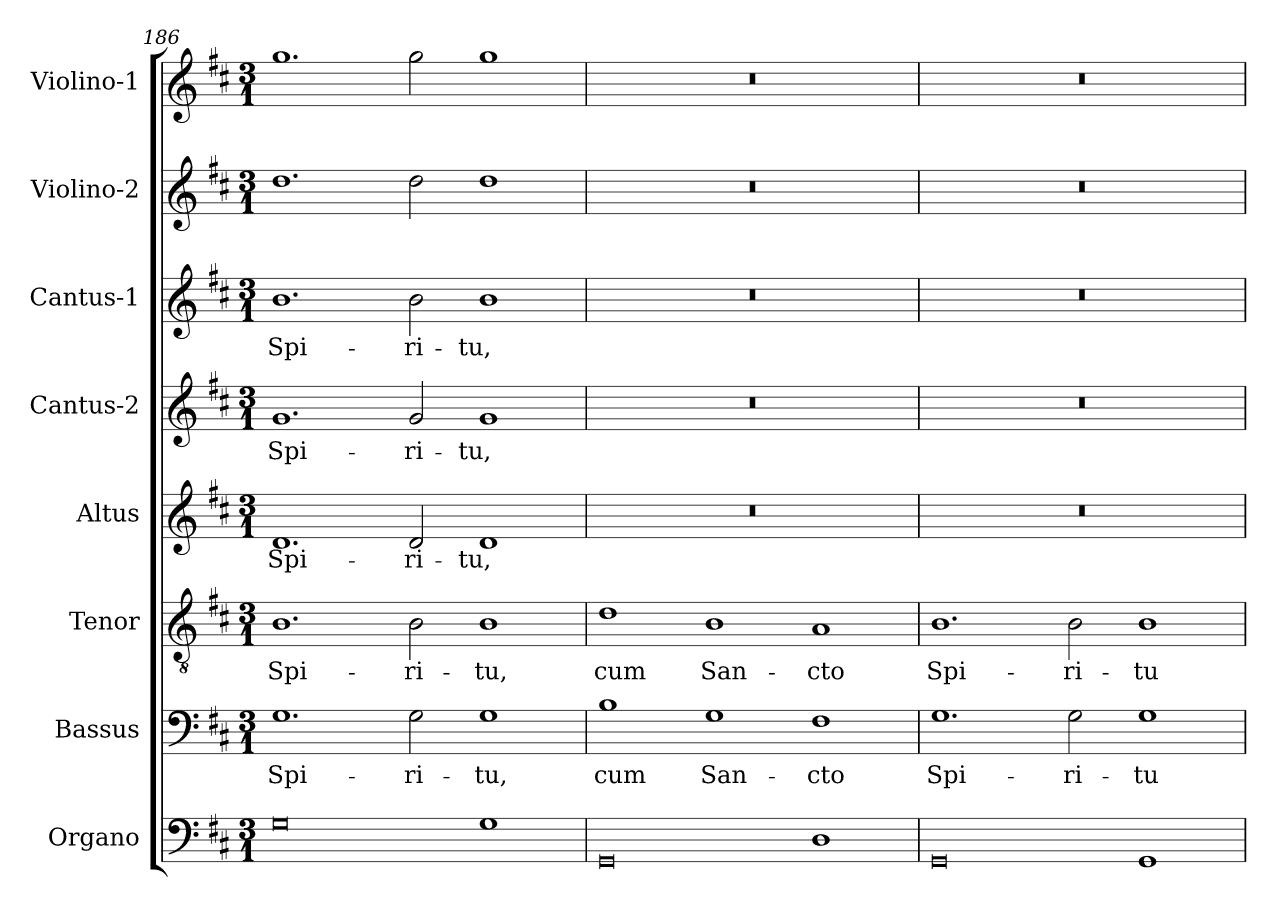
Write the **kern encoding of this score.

**kern	**kern	**text	**kern	**text	**kern	**text	**kern	**text	**kern	**text	**kern	**kern
*part8	*part7	*part7	*part6	*part6	*part5	*part5	*part4	*part4	*part3	*part3	*part2	*part1
*staff8	*staff7	*staff7	*staff6	*staff6	*staff5	*staff5	*staff4	*staff4	*staff3	*staff3	*staff2	*staff1
*I"Organo	*I"Bassus	*	*I"Tenor	*	*I"Altus	*	*I"Cantus-2	*	*I"Cantus-1	*	*I"Violino-2	*I"Violino-1
*I'Og	*I'B	*	*I'T	*	*I'A	*	*I'C2	*	*I'C1	*	*I'V2	*I'V1
*clefF4	*clefF4	*	*clefGv2	*	*clefG2	*	*clefG2	*	*clefG2	*	*clefG2	*clefG2
*k[f#c#]	*k[f#c#]	*	*k[f#c#]	*	*k[f#c#]	*	*k[f#c#]	*	*k[f#c#]	*	*k[f#c#]	*k[f#c#]
*D:	*D:	*	*D:	*	*D:	*	*D:	*	*D:	*	*D:	*D:
*M3/1	*M3/1	*	*M3/1	*	*M3/1	*	*M3/1	*	*M3/1	*	*M3/1	*M3/1
=186	=186	=186	=186	=186	=186	=186	=186	=186	=186	=186	=186	=186
!	!	!LO:LY:b	!	!	!	!	!	!	!	!	!	!
!	!	!	!	!LO:LY:b	!	!	!	!	!	!	!	!
!	!	!	!	!	!	!LO:LY:b	!	!	!	!	!	!
!	!	!	!	!	!	!	!	!LO:LY:b	!	!	!	!
!	!	!	!	!	!	!	!	!	!	!LO:LY:b	!	!
0G	1.G	Spi-	1.B	Spi-	1.d	Spi-	1.g	Spi-	1.b	Spi-	1.dd	1.gg
!	!	!LO:LY:b	!	!	!	!	!	!	!	!	!	!
!	!	!	!	!LO:LY:b	!	!	!	!	!	!	!	!
!	!	!	!	!	!	!LO:LY:b	!	!	!	!	!	!
!	!	!	!	!	!	!	!	!LO:LY:b	!	!	!	!
!	!	!	!	!	!	!	!	!	!	!LO:LY:b	!	!
.	2G\	-ri-	2B\	-ri-	2d/	-ri-	2g/	-ri-	2b\	-ri-	2dd\	2gg\
!	!	!LO:LY:b	!	!	!	!	!	!	!	!	!	!
!	!	!	!	!LO:LY:b	!	!	!	!	!	!	!	!
!	!	!	!	!	!	!LO:LY:b	!	!	!	!	!	!
!	!	!	!	!	!	!	!	!LO:LY:b	!	!	!	!
!	!	!	!	!	!	!	!	!	!	!LO:LY:b	!	!
1G	1G	-tu,	1B	-tu,	1d	-tu,	1g	-tu,	1b	-tu,	1dd	1gg
=187	=187	=187	=187	=187	=187	=187	=187	=187	=187	=187	=187	=187
!	!	!LO:LY:b	!	!	!	!	!	!	!	!	!	!
!	!	!	!	!LO:LY:b	!	!	!	!	!	!	!	!
0GG	1B	cum	1d	cum	0.r	.	0.r	.	0.r	.	0.r	0.r
!	!	!LO:LY:b	!	!	!	!	!	!	!	!	!	!
!	!	!	!	!LO:LY:b	!	!	!	!	!	!	!	!
.	1G	San-	1B	San-	.	.	.	.	.	.	.	.
!	!	!LO:LY:b	!	!	!	!	!	!	!	!	!	!
!	!	!	!	!LO:LY:b	!	!	!	!	!	!	!	!
1D	1F#	-cto	1A	-cto	.	.	.	.	.	.	.	.
=188	=188	=188	=188	=188	=188	=188	=188	=188	=188	=188	=188	=188
!	!	!LO:LY:b	!	!	!	!	!	!	!	!	!	!
!	!	!	!	!LO:LY:b	!	!	!	!	!	!	!	!
0GG	1.G	Spi-	1.B	Spi-	0.r	.	0.r	.	0.r	.	0.r	0.r
!	!	!LO:LY:b	!	!	!	!	!	!	!	!	!	!
!	!	!	!	!LO:LY:b	!	!	!	!	!	!	!	!
.	2G\	-ri-	2B\	-ri-	.	.	.	.	.	.	.	.
!	!	!LO:LY:b	!	!	!	!	!	!	!	!	!	!
!	!	!	!	!LO:LY:b	!	!	!	!	!	!	!	!
1GG	1G	-tu	1B	-tu	.	.	.	.	.	.	.	.
=	=	=	=	=	=	=	=	=	=	=	=	=
*-	*-	*-	*-	*-	*-	*-	*-	*-	*-	*-	*-	*-
